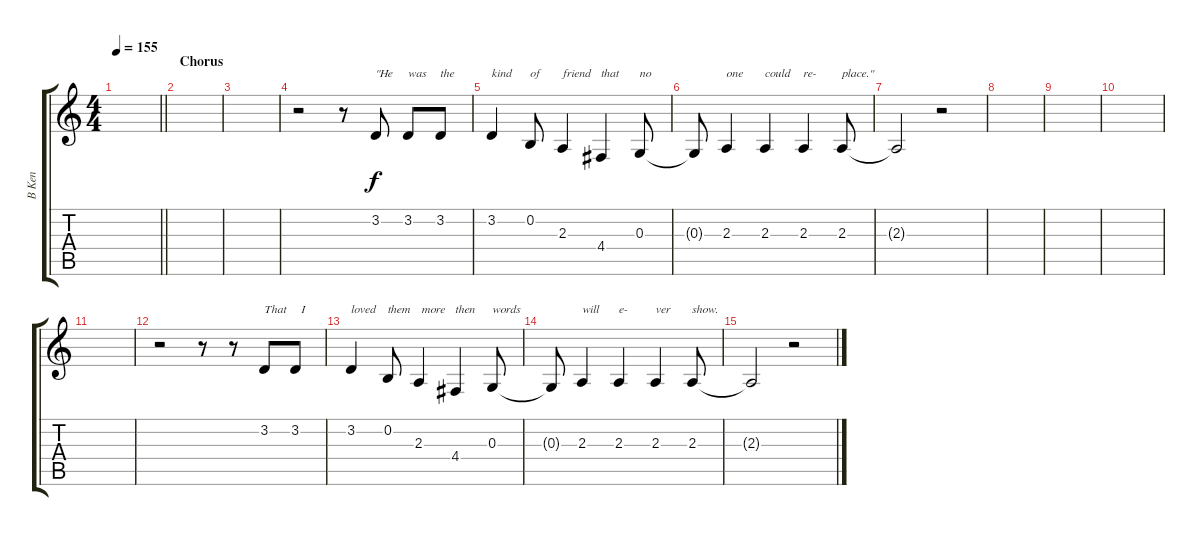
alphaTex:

\track ("B Ken" "B Ken") {instrument violin}
\staff {score tabs}
\tuning (E4 B3 G3 D3 A2 E2) {hide}
\ts (4 4)
\tempo 155
\clef g2
\barLineRight lightlight
\ks c
|
\section ("" "Chorus")
|
|
r.2 r.8 3.2.8{txt "\"He"} 3.2.8{txt "was"} 3.2.8{txt "the"} |
3.2.4{txt "kind"} 0.2.8{txt "of"} 2.3.4{txt "friend"} 4.4.4{txt "that"} 0.3.8{txt "no"} |
0.3{t}.8 2.3.4{txt "one"} 2.3.4{txt "could"} 2.3.4{txt "re-"} 2.3.8{txt "place.\""} |
2.3{t}.2 r.2 |
|
|
|
|
r.2 r.8 r.8 3.2.8{txt "That"} 3.2.8{txt "  I"} |
3.2.4{txt "loved"} 0.2.8{txt "them"} 2.3.4{txt " more"} 4.4.4{txt "then"} 0.3.8{txt "words"} |
0.3{t}.8 2.3.4{txt "will"} 2.3.4{txt "e-"} 2.3.4{txt "ver"} 2.3.8{txt "show."} |
2.3{t}.2 r.2
